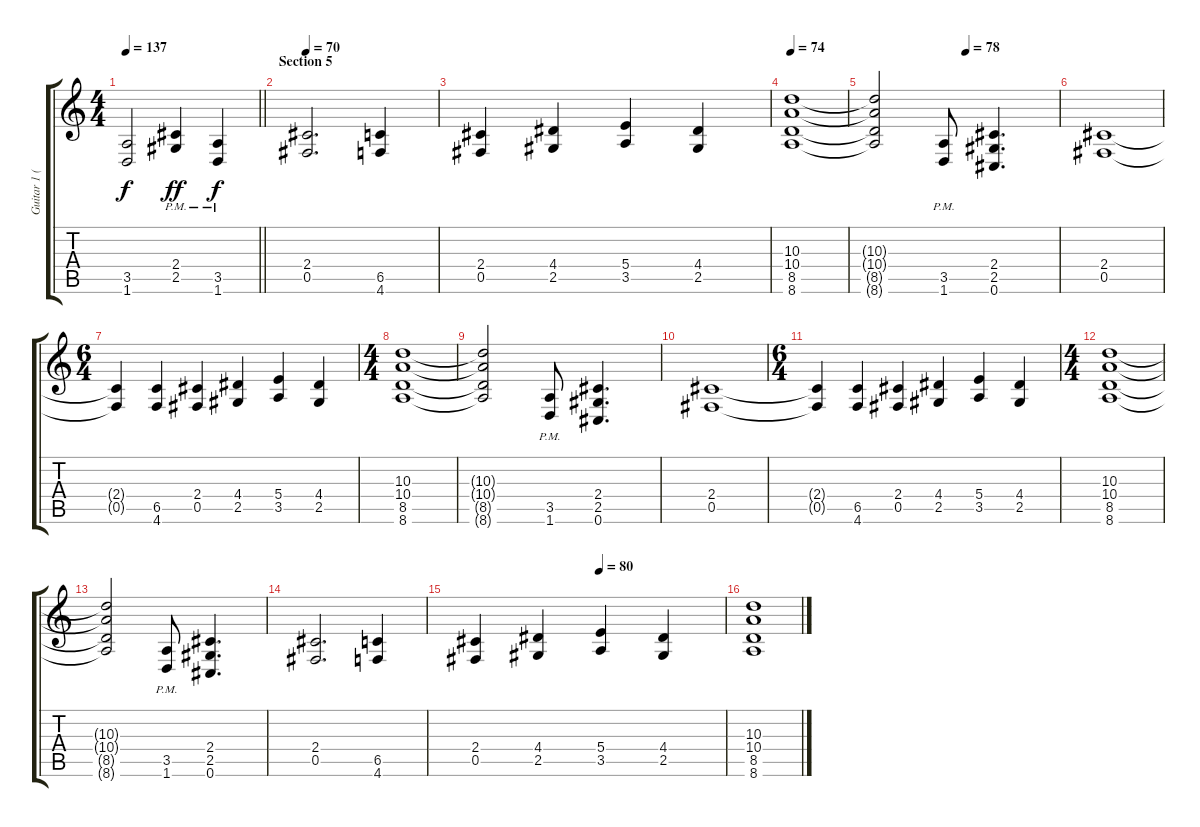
\track ("Guitar 1 (Distortion)" "Guitar 1 (") {instrument distortionguitar}
\staff {score tabs}
\tuning (Db4 Ab3 E3 B2 Gb2 Db2) {hide}
\ts (4 4)
\tempo 137
\clef g2
\barLineRight lightlight
\ks c
(3.5 1.6).2{dy f} (2.4{pm} 2.5{pm}).4{dy ff} (3.5{pm} 1.6{pm}).4{dy f} |
\section ("" "Section 5")
\tempo 70
(2.4 0.5).2{d} (6.5 4.6).4 |
(2.4 0.5).4 (4.4 2.5).4 (5.4 3.5).4 (4.4 2.5).4 |
\tempo 74
(10.3 10.4 8.5 8.6).1 |
\tempo (78 0.5)
(10.3{t} 10.4{t} 8.5{t} 8.6{t}).2 (3.5{pm} 1.6{pm}).8 (2.4 2.5 0.6).4{d} |
(2.4 0.5).1 |
\ts (6 4)
(2.4{t} 0.5{t}).4 (6.5 4.6).4 (2.4 0.5).4 (4.4 2.5).4 (5.4 3.5).4 (4.4 2.5).4 |
\ts (4 4)
(10.3 10.4 8.5 8.6).1 |
(10.3{t} 10.4{t} 8.5{t} 8.6{t}).2 (3.5{pm} 1.6{pm}).8 (2.4 2.5 0.6).4{d} |
(2.4 0.5).1 |
\ts (6 4)
(2.4{t} 0.5{t}).4 (6.5 4.6).4 (2.4 0.5).4 (4.4 2.5).4 (5.4 3.5).4 (4.4 2.5).4 |
\ts (4 4)
(10.3 10.4 8.5 8.6).1 |
(10.3{t} 10.4{t} 8.5{t} 8.6{t}).2 (3.5{pm} 1.6{pm}).8 (2.4 2.5 0.6).4{d} |
(2.4 0.5).2{d} (6.5 4.6).4 |
\tempo (80 0.5)
(2.4 0.5).4 (4.4 2.5).4 (5.4 3.5).4 (4.4 2.5).4 |
(10.3 10.4 8.5 8.6).1
